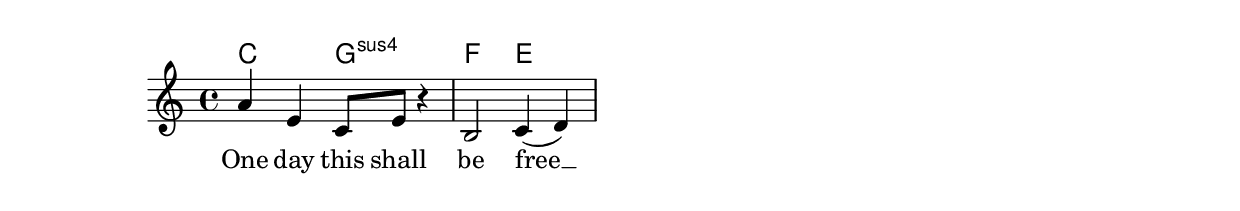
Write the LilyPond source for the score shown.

%% Do not edit this file; it is automatically
%% generated from LSR http://lsr.dsi.unimi.it
%% This file is in the public domain.
\version "2.13.4"

\header {
  lsrtags = "chords"

%% Translation of GIT committish: b2d4318d6c53df8469dfa4da09b27c15a374d0ca
  texidoces = "
Al juntar nombres de acorde en cifrado americano, melodía y letra,
obtenemos una hoja guía de acordes o «lead sheet»:

"
  doctitlees = "Hoja guía de acordes o «lead sheet» sencilla"

%% Translation of GIT committish: d96023d8792c8af202c7cb8508010c0d3648899d
 texidocde = "
Ein Liedblatt besteht aus Akkordbezeichnungen, einer Melodie und dem Liedtext:

"
  doctitlede = "Ein einfaches Liedblatt"

  texidoc = "
When put together, chord names, a melody, and lyrics form a lead sheet:

"
  doctitle = "Simple lead sheet"
} % begin verbatim

<<
  \chords { c2 g:sus4 f e }
  \relative c'' {
    a4 e c8 e r4
    b2 c4( d)
  }
  \addlyrics { One day this shall be free __ }
>>

